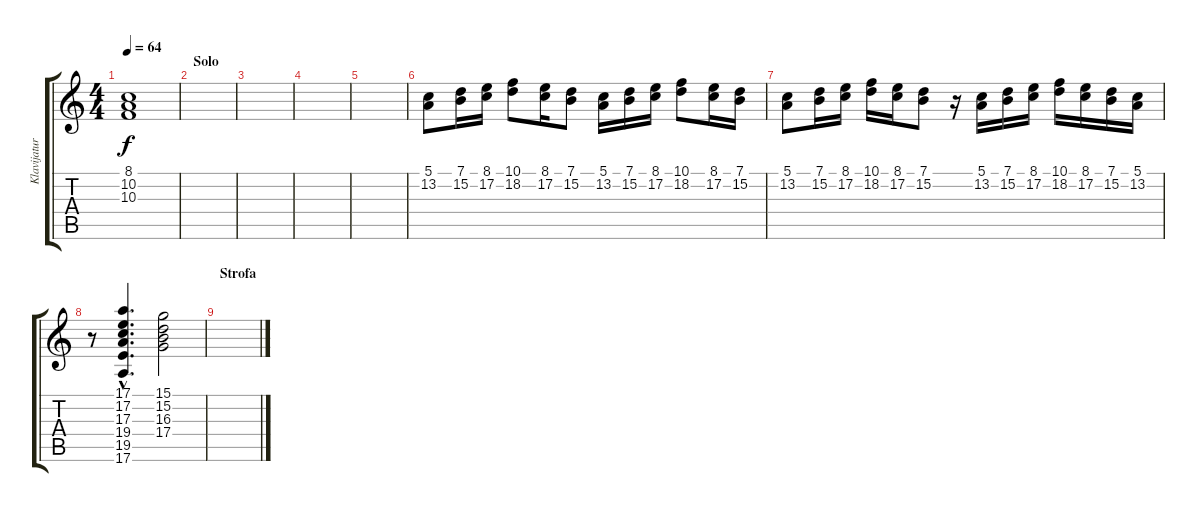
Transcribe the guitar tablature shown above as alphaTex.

\track ("Klavijature I" "Klavijatur") {instrument choiraahs}
\staff {score tabs}
\tuning (E4 B3 G3 D3 A2 E2) {hide}
\ts (4 4)
\tempo 64
\clef g2
\ks c
(8.1 10.2 10.3).1{dy f} |
\section ("" "Solo")
|
|
|
|
(5.1 13.2).8 (7.1 15.2).16 (8.1 17.2).16 (10.1 18.2).8 (8.1 17.2).16 (7.1 15.2).8 (5.1 13.2).16 (7.1 15.2).16 (8.1 17.2).16 (10.1 18.2).8 (8.1 17.2).16 (7.1 15.2).16 |
(5.1 13.2).8 (7.1 15.2).16 (8.1 17.2).16 (10.1 18.2).16 (8.1 17.2).16 (7.1 15.2).8 r.16 (5.1 13.2).16 (7.1 15.2).16 (8.1 17.2).16 (10.1 18.2).16 (8.1 17.2).16 (7.1 15.2).16 (5.1 13.2).16 |
r.8{volume 12 instrument orchestrahit} (17.1{hac} 17.2{hac} 17.3{hac} 19.4{hac} 19.5{hac} 17.6{hac}).4{d} (15.1 15.2 16.3 17.4).2 |
\section ("" "Strofa")
